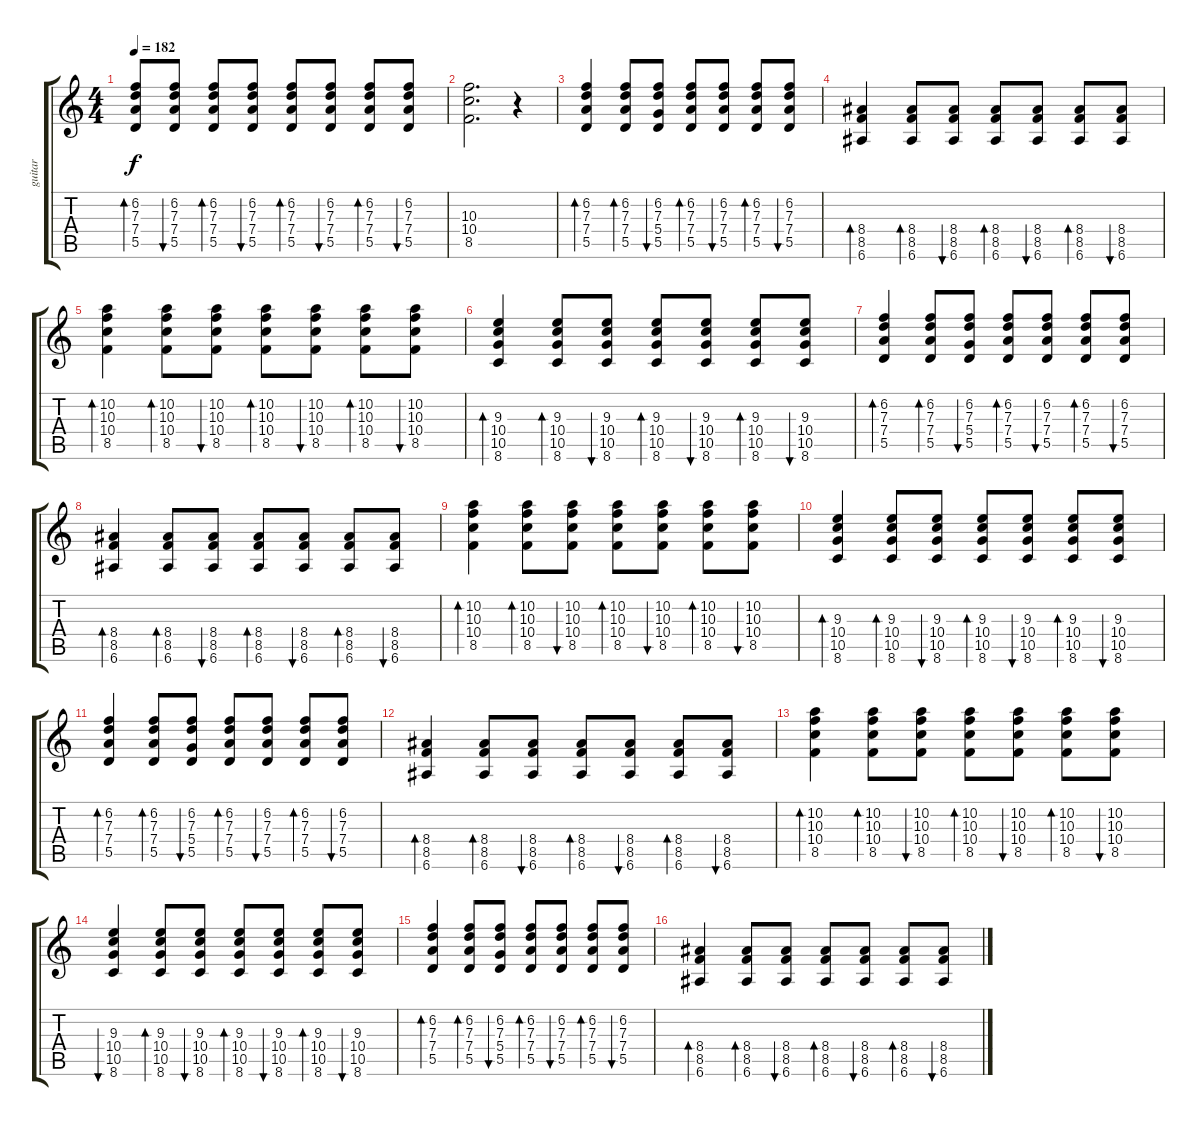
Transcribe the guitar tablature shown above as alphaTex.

\track ("guitar" "guitar") {instrument distortionguitar}
\staff {score tabs}
\tuning (E4 B3 G3 D3 A2 E2) {hide}
\ts (4 4)
\tempo 182
\clef g2
\ks c
(6.2 7.3 7.4 5.5).8{bd 60 dy f} (6.2 7.3 7.4 5.5).8{bu 60} (6.2 7.3 7.4 5.5).8{bd 60} (6.2 7.3 7.4 5.5).8{bu 60} (6.2 7.3 7.4 5.5).8{bd 60} (6.2 7.3 7.4 5.5).8{bu 60} (6.2 7.3 7.4 5.5).8{bd 60} (6.2 7.3 7.4 5.5).8{bu 60} |
(10.3 10.4 8.5).2{d} r.4 |
(6.2 7.3 7.4 5.5).4{bd 60} (6.2 7.3 7.4 5.5).8{bd 60} (6.2 7.3 5.4 5.5).8{bu 60} (6.2 7.3 7.4 5.5).8{bd 60} (6.2 7.3 7.4 5.5).8{bu 60} (6.2 7.3 7.4 5.5).8{bd 60} (6.2 7.3 7.4 5.5).8{bu 60} |
(8.4 8.5 6.6).4{bd 60} (8.4 8.5 6.6).8{bd 60} (8.4 8.5 6.6).8{bu 60} (8.4 8.5 6.6).8{bd 60} (8.4 8.5 6.6).8{bu 60} (8.4 8.5 6.6).8{bd 60} (8.4 8.5 6.6).8{bu 60} |
(10.2 10.3 10.4 8.5).4{bd 60} (10.2 10.3 10.4 8.5).8{bd 60} (10.2 10.3 10.4 8.5).8{bu 60} (10.2 10.3 10.4 8.5).8{bd 60} (10.2 10.3 10.4 8.5).8{bu 60} (10.2 10.3 10.4 8.5).8{bd 60} (10.2 10.3 10.4 8.5).8{bu 60} |
(9.3 10.4 10.5 8.6).4{bd 60} (9.3 10.4 10.5 8.6).8{bd 60} (9.3 10.4 10.5 8.6).8{bu 60} (9.3 10.4 10.5 8.6).8{bd 60} (9.3 10.4 10.5 8.6).8{bu 60} (9.3 10.4 10.5 8.6).8{bd 60} (9.3 10.4 10.5 8.6).8{bu 60} |
(6.2 7.3 7.4 5.5).4{bd 60} (6.2 7.3 7.4 5.5).8{bd 60} (6.2 7.3 5.4 5.5).8{bu 60} (6.2 7.3 7.4 5.5).8{bd 60} (6.2 7.3 7.4 5.5).8{bu 60} (6.2 7.3 7.4 5.5).8{bd 60} (6.2 7.3 7.4 5.5).8{bu 60} |
(8.4 8.5 6.6).4{bd 60} (8.4 8.5 6.6).8{bd 60} (8.4 8.5 6.6).8{bu 60} (8.4 8.5 6.6).8{bd 60} (8.4 8.5 6.6).8{bu 60} (8.4 8.5 6.6).8{bd 60} (8.4 8.5 6.6).8{bu 60} |
(10.2 10.3 10.4 8.5).4{bd 60} (10.2 10.3 10.4 8.5).8{bd 60} (10.2 10.3 10.4 8.5).8{bu 60} (10.2 10.3 10.4 8.5).8{bd 60} (10.2 10.3 10.4 8.5).8{bu 60} (10.2 10.3 10.4 8.5).8{bd 60} (10.2 10.3 10.4 8.5).8{bu 60} |
(9.3 10.4 10.5 8.6).4{bd 60} (9.3 10.4 10.5 8.6).8{bd 60} (9.3 10.4 10.5 8.6).8{bu 60} (9.3 10.4 10.5 8.6).8{bd 60} (9.3 10.4 10.5 8.6).8{bu 60} (9.3 10.4 10.5 8.6).8{bd 60} (9.3 10.4 10.5 8.6).8{bu 60} |
(6.2 7.3 7.4 5.5).4{bd 60} (6.2 7.3 7.4 5.5).8{bd 60} (6.2 7.3 5.4 5.5).8{bu 60} (6.2 7.3 7.4 5.5).8{bd 60} (6.2 7.3 7.4 5.5).8{bu 60} (6.2 7.3 7.4 5.5).8{bd 60} (6.2 7.3 7.4 5.5).8{bu 60} |
(8.4 8.5 6.6).4{bd 60} (8.4 8.5 6.6).8{bd 60} (8.4 8.5 6.6).8{bu 60} (8.4 8.5 6.6).8{bd 60} (8.4 8.5 6.6).8{bu 60} (8.4 8.5 6.6).8{bd 60} (8.4 8.5 6.6).8{bu 60} |
(10.2 10.3 10.4 8.5).4{bd 60} (10.2 10.3 10.4 8.5).8{bd 60} (10.2 10.3 10.4 8.5).8{bu 60} (10.2 10.3 10.4 8.5).8{bd 60} (10.2 10.3 10.4 8.5).8{bu 60} (10.2 10.3 10.4 8.5).8{bd 60} (10.2 10.3 10.4 8.5).8{bu 60} |
(9.3 10.4 10.5 8.6).4{bu 60} (9.3 10.4 10.5 8.6).8{bd 60} (9.3 10.4 10.5 8.6).8{bu 60} (9.3 10.4 10.5 8.6).8{bd 60} (9.3 10.4 10.5 8.6).8{bu 60} (9.3 10.4 10.5 8.6).8{bd 60} (9.3 10.4 10.5 8.6).8{bu 60} |
(6.2 7.3 7.4 5.5).4{bd 60} (6.2 7.3 7.4 5.5).8{bd 60} (6.2 7.3 5.4 5.5).8{bu 60} (6.2 7.3 7.4 5.5).8{bd 60} (6.2 7.3 7.4 5.5).8{bu 60} (6.2 7.3 7.4 5.5).8{bd 60} (6.2 7.3 7.4 5.5).8{bu 60} |
(8.4 8.5 6.6).4{bd 60} (8.4 8.5 6.6).8{bd 60} (8.4 8.5 6.6).8{bu 60} (8.4 8.5 6.6).8{bd 60} (8.4 8.5 6.6).8{bu 60} (8.4 8.5 6.6).8{bd 60} (8.4 8.5 6.6).8{bu 60}
